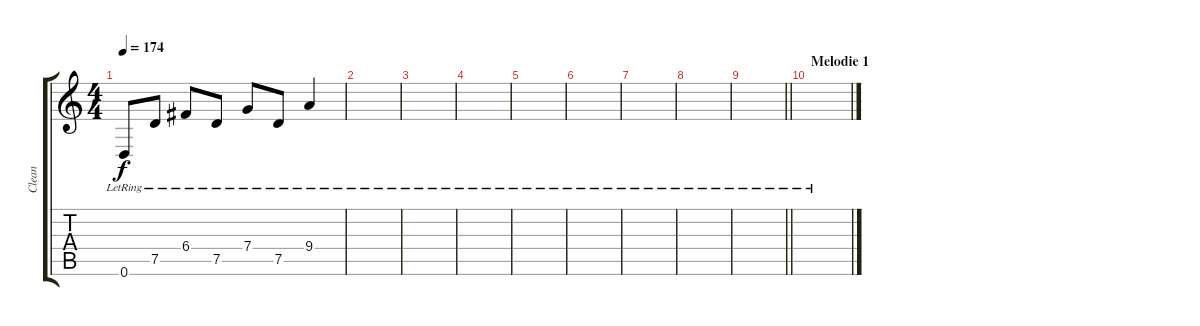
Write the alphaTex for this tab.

\track ("Clean" "Clean") {instrument acousticguitarsteel}
\staff {score tabs}
\tuning (D4 A3 F3 C3 G2 D2) {hide}
\ts (4 4)
\tempo 174
\clef g2
\ks c
0.6{lr}.8{dy f} 7.5{lr}.8 6.4{lr}.8 7.5{lr}.8 7.4{lr}.8 7.5{lr}.8 9.4{lr}.4 |
|
|
|
|
|
|
|
\barLineRight lightlight
|
\section ("" "Melodie 1")
